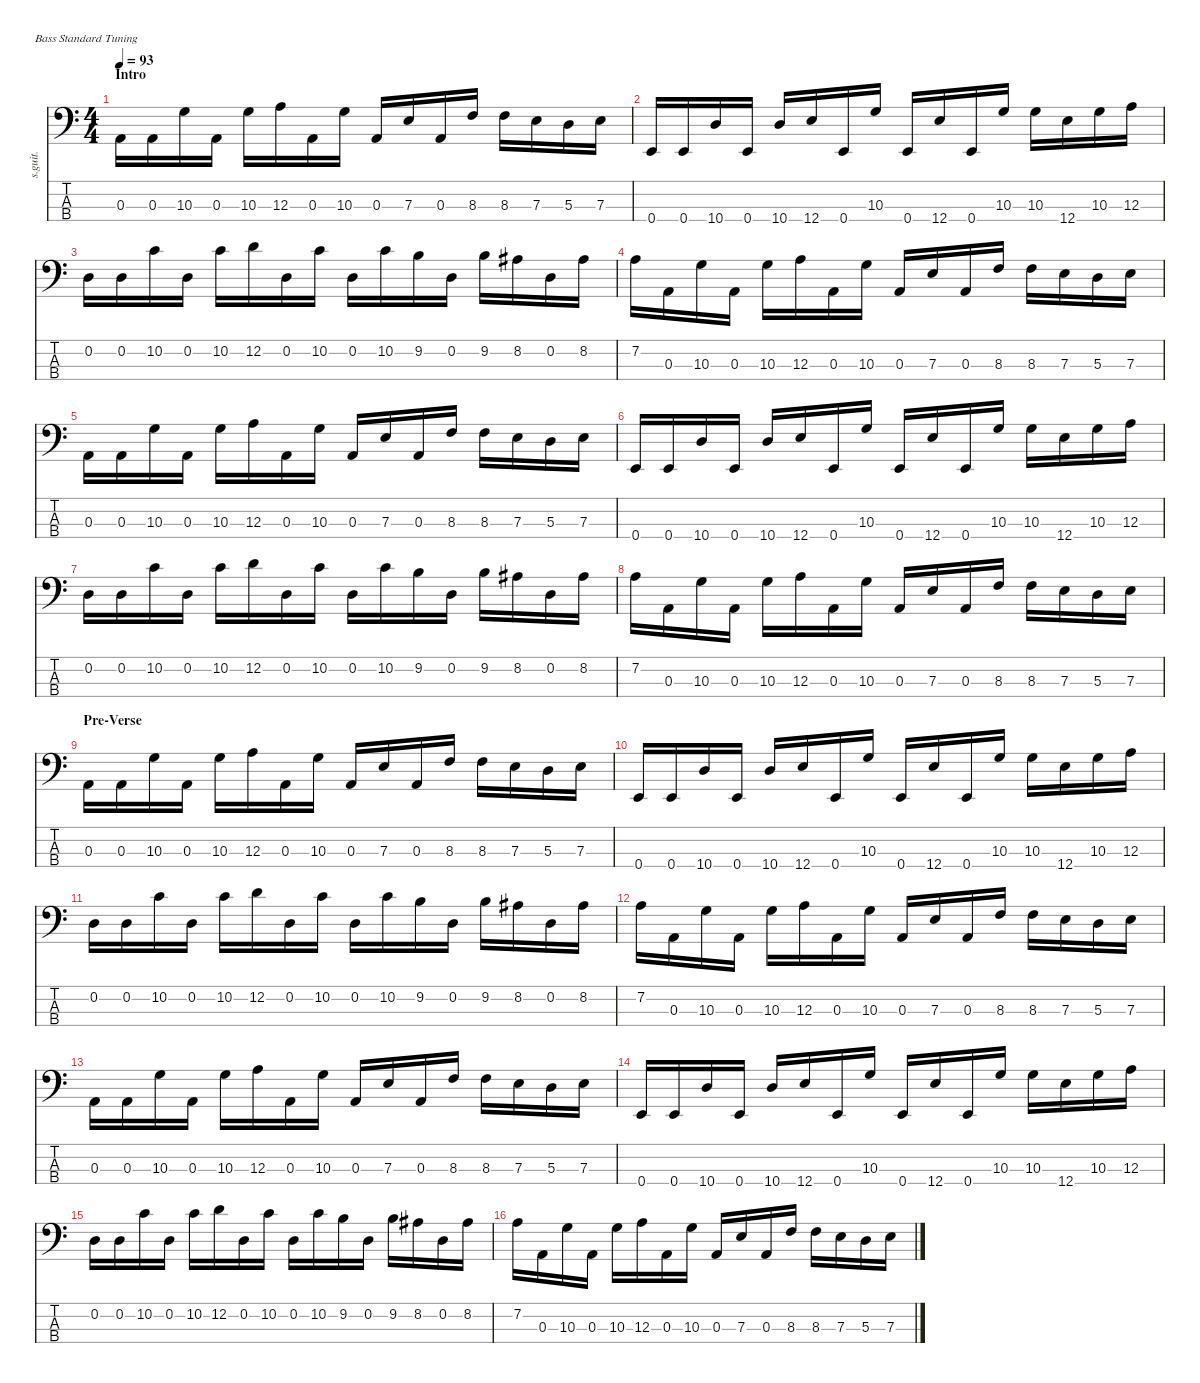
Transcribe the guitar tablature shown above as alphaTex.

\defaultSystemsLayout 4
\hideDynamics
\bracketExtendMode nobrackets
\track ("Chris Wolstenholm - Bass" "s.guit.") {instrument electricbassfinger}
\staff {score tabs}
\tuning (G2 D2 A1 E1)
\ts (4 4)
\beaming (8 2 2 2 2)
\section ("" "Intro")
\tempo 93
\clef f4
\ks c
0.3.16{dy f instrument electricbassfinger} 0.3.16 10.3.16 0.3.16 10.3.16 12.3.16 0.3.16 10.3.16 0.3.16 7.3.16 0.3.16 8.3.16 8.3.16 7.3.16 5.3.16 7.3.16 |
0.4.16 0.4.16 10.4.16 0.4.16 10.4.16 12.4.16 0.4.16 10.3.16 0.4.16 12.4.16 0.4.16 10.3.16 10.3.16 12.4.16 10.3.16 12.3.16 |
0.2.16 0.2.16 10.2.16 0.2.16 10.2.16 12.2.16 0.2.16 10.2.16 0.2.16 10.2.16 9.2.16 0.2.16 9.2.16 8.2{acc #}.16 0.2.16 8.2{acc #}.16 |
7.2.16 0.3.16 10.3.16 0.3.16 10.3.16 12.3.16 0.3.16 10.3.16 0.3.16 7.3.16 0.3.16 8.3.16 8.3.16 7.3.16 5.3.16 7.3.16 |
0.3.16 0.3.16 10.3.16 0.3.16 10.3.16 12.3.16 0.3.16 10.3.16 0.3.16 7.3.16 0.3.16 8.3.16 8.3.16 7.3.16 5.3.16 7.3.16 |
0.4.16 0.4.16 10.4.16 0.4.16 10.4.16 12.4.16 0.4.16 10.3.16 0.4.16 12.4.16 0.4.16 10.3.16 10.3.16 12.4.16 10.3.16 12.3.16 |
0.2.16 0.2.16 10.2.16 0.2.16 10.2.16 12.2.16 0.2.16 10.2.16 0.2.16 10.2.16 9.2.16 0.2.16 9.2.16 8.2{acc #}.16 0.2.16 8.2{acc #}.16 |
7.2.16 0.3.16 10.3.16 0.3.16 10.3.16 12.3.16 0.3.16 10.3.16 0.3.16 7.3.16 0.3.16 8.3.16 8.3.16 7.3.16 5.3.16 7.3.16 |
\section ("" "Pre-Verse")
0.3.16 0.3.16 10.3.16 0.3.16 10.3.16 12.3.16 0.3.16 10.3.16 0.3.16 7.3.16 0.3.16 8.3.16 8.3.16 7.3.16 5.3.16 7.3.16 |
0.4.16 0.4.16 10.4.16 0.4.16 10.4.16 12.4.16 0.4.16 10.3.16 0.4.16 12.4.16 0.4.16 10.3.16 10.3.16 12.4.16 10.3.16 12.3.16 |
0.2.16 0.2.16 10.2.16 0.2.16 10.2.16 12.2.16 0.2.16 10.2.16 0.2.16 10.2.16 9.2.16 0.2.16 9.2.16 8.2{acc #}.16 0.2.16 8.2{acc #}.16 |
7.2.16 0.3.16 10.3.16 0.3.16 10.3.16 12.3.16 0.3.16 10.3.16 0.3.16 7.3.16 0.3.16 8.3.16 8.3.16 7.3.16 5.3.16 7.3.16 |
0.3.16 0.3.16 10.3.16 0.3.16 10.3.16 12.3.16 0.3.16 10.3.16 0.3.16 7.3.16 0.3.16 8.3.16 8.3.16 7.3.16 5.3.16 7.3.16 |
0.4.16 0.4.16 10.4.16 0.4.16 10.4.16 12.4.16 0.4.16 10.3.16 0.4.16 12.4.16 0.4.16 10.3.16 10.3.16 12.4.16 10.3.16 12.3.16 |
0.2.16 0.2.16 10.2.16 0.2.16 10.2.16 12.2.16 0.2.16 10.2.16 0.2.16 10.2.16 9.2.16 0.2.16 9.2.16 8.2{acc #}.16 0.2.16 8.2{acc #}.16 |
7.2.16 0.3.16 10.3.16 0.3.16 10.3.16 12.3.16 0.3.16 10.3.16 0.3.16 7.3.16 0.3.16 8.3.16 8.3.16 7.3.16 5.3.16 7.3.16
